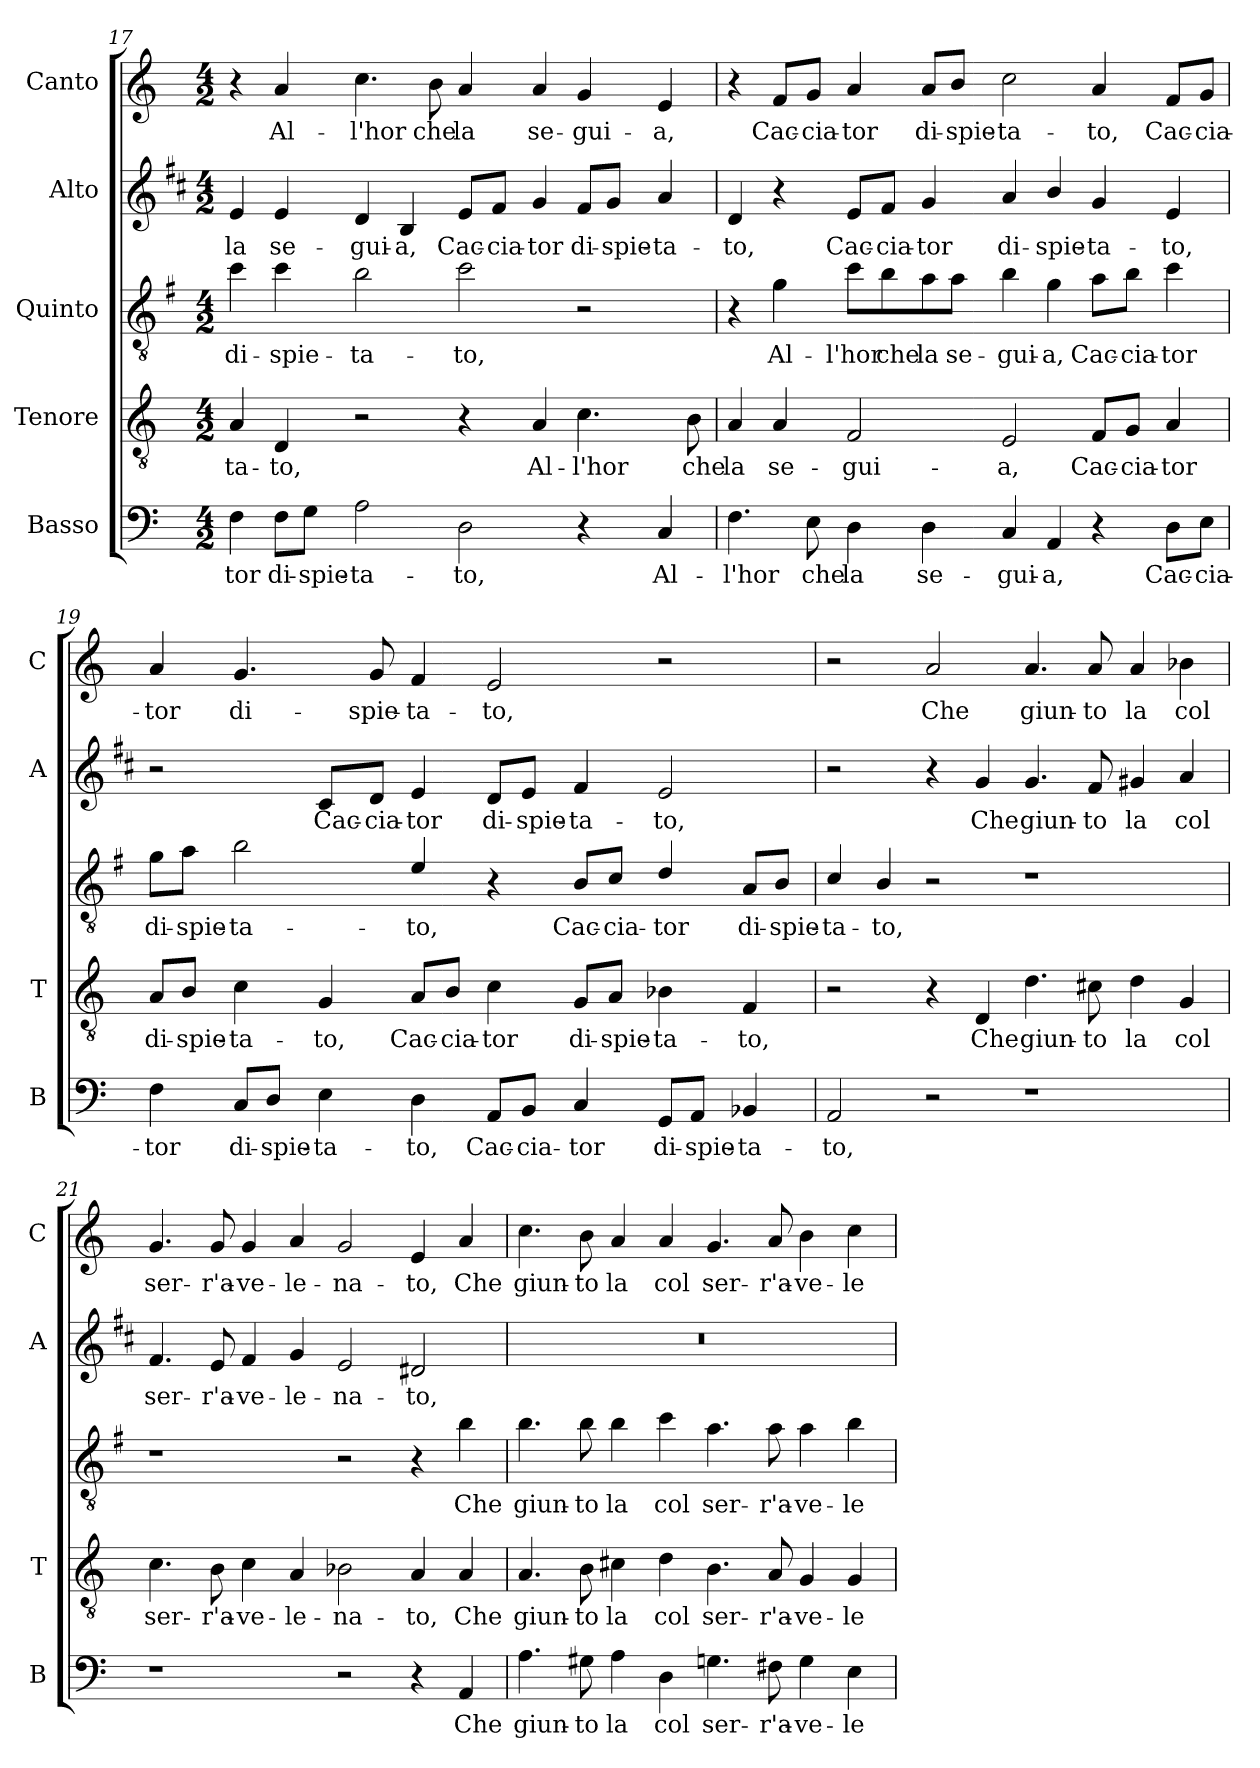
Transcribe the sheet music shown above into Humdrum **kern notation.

**kern	**text	**kern	**text	**kern	**text	**kern	**text	**kern	**text
*part5	*part5	*part4	*part4	*part3	*part3	*part2	*part2	*part1	*part1
*staff5	*staff5	*staff4	*staff4	*staff3	*staff3	*staff2	*staff2	*staff1	*staff1
*I"Basso	*	*I"Tenore	*	*I"Quinto	*	*I"Alto	*	*I"Canto	*
*I'B	*	*I'T	*	*	*	*I'A	*	*I'C	*
!!LO:LB:g=z
*clefF4	*	*clefGv2	*	*clefGv2	*	*clefG2	*	*clefG2	*
*	*	*	*	*ITrd4c7	*	*ITrd1c2	*	*	*
*k[]	*	*k[]	*	*k[]	*	*k[]	*	*k[]	*
*C:	*	*C:	*	*C:	*	*C:	*	*C:	*
*M4/2	*	*M4/2	*	*M4/2	*	*M4/2	*	*M4/2	*
=17	=17	=17	=17	=17	=17	=17	=17	=17	=17
!	!LO:LY:b	!	!LO:LY:b	!	!LO:LY:b	!	!LO:LY:b	!	!
4F\	-tor	4A/	-ta-	4f\	di-	4d/	la	4r	.
!	!LO:LY:b	!	!LO:LY:b	!	!LO:LY:b	!	!LO:LY:b	!	!LO:LY:b
8F\L	di-	4D/	-to,	4f\	-spie-	4d/	se-	4a/	Al-
!	!LO:LY:b	!	!	!	!	!	!	!	!
8G\J	-spie-	.	.	.	.	.	.	.	.
!	!LO:LY:b	!	!	!	!LO:LY:b	!	!LO:LY:b	!	!LO:LY:b
2A\	-ta-	2r	.	2e\	-ta-	4c/	-gui-	4.cc\	-l'hor
!	!	!	!	!	!	!	!LO:LY:b	!	!
.	.	.	.	.	.	4A/	-a,	.	.
!	!	!	!	!	!	!	!	!	!LO:LY:b
.	.	.	.	.	.	.	.	8b\	che
!	!LO:LY:b	!	!	!	!LO:LY:b	!	!LO:LY:b	!	!LO:LY:b
2D\	-to,	4r	.	2f\	-to,	8d/L	Cac-	4a/	la
!	!	!	!	!	!	!	!LO:LY:b	!	!
.	.	.	.	.	.	8e/J	-cia-	.	.
!	!	!	!LO:LY:b	!	!	!	!LO:LY:b	!	!LO:LY:b
.	.	4A/	Al-	.	.	4f/	-tor	4a/	se-
!	!	!	!LO:LY:b	!	!	!	!LO:LY:b	!	!LO:LY:b
4r	.	4.c\	-l'hor	2r	.	8e/L	di-	4g/	-gui-
!	!	!	!	!	!	!	!LO:LY:b	!	!
.	.	.	.	.	.	8f/J	-spie-	.	.
!	!LO:LY:b	!	!	!	!	!	!LO:LY:b	!	!LO:LY:b
4C/	Al-	.	.	.	.	4g/	-ta-	4e/	-a,
!	!	!	!LO:LY:b	!	!	!	!	!	!
.	.	8B\	che	.	.	.	.	.	.
=18	=18	=18	=18	=18	=18	=18	=18	=18	=18
!	!LO:LY:b	!	!LO:LY:b	!	!	!	!LO:LY:b	!	!
4.F\	-l'hor	4A/	la	4r	.	4c/	-to,	4r	.
!	!	!	!LO:LY:b	!	!LO:LY:b	!	!	!	!LO:LY:b
.	.	4A/	se-	4c\	Al-	4r	.	8f/L	Cac-
!	!LO:LY:b	!	!	!	!	!	!	!	!LO:LY:b
8E\	che	.	.	.	.	.	.	8g/J	-cia-
!	!LO:LY:b	!	!LO:LY:b	!	!LO:LY:b	!	!LO:LY:b	!	!LO:LY:b
4D\	la	2F/	-gui-	8f\L	-l'hor	8d/L	Cac-	4a/	-tor
!	!	!	!	!	!LO:LY:b	!	!LO:LY:b	!	!
.	.	.	.	8e\	che	8e/J	-cia-	.	.
!	!LO:LY:b	!	!	!	!LO:LY:b	!	!LO:LY:b	!	!LO:LY:b
4D\	se-	.	.	8d\	la	4f/	-tor	8a/L	di-
!	!	!	!	!	!LO:LY:b	!	!	!	!LO:LY:b
.	.	.	.	8d\J	se-	.	.	8b/J	-spie-
!	!LO:LY:b	!	!LO:LY:b	!	!LO:LY:b	!	!LO:LY:b	!	!LO:LY:b
4C/	-gui-	2E/	-a,	4e\	-gui-	4g/	di-	2cc\	-ta-
!	!LO:LY:b	!	!	!	!LO:LY:b	!	!LO:LY:b	!	!
4AA/	-a,	.	.	4c\	-a,	4a/	-spie-	.	.
!	!	!	!LO:LY:b	!	!LO:LY:b	!	!LO:LY:b	!	!LO:LY:b
4r	.	8F/L	Cac-	8d\L	Cac-	4f/	-ta-	4a/	-to,
!	!	!	!LO:LY:b	!	!LO:LY:b	!	!	!	!
.	.	8G/J	-cia-	8e\J	-cia-	.	.	.	.
!	!LO:LY:b	!	!LO:LY:b	!	!LO:LY:b	!	!LO:LY:b	!	!LO:LY:b
8D\L	Cac-	4A/	-tor	4f\	-tor	4d/	-to,	8f/L	Cac-
!	!LO:LY:b	!	!	!	!	!	!	!	!LO:LY:b
8E\J	-cia-	.	.	.	.	.	.	8g/J	-cia-
!!LO:PB:g=z
=19	=19	=19	=19	=19	=19	=19	=19	=19	=19
!	!LO:LY:b	!	!LO:LY:b	!	!LO:LY:b	!	!	!	!LO:LY:b
4F\	-tor	8A/L	di-	8c\L	di-	2r	.	4a/	-tor
!	!	!	!LO:LY:b	!	!LO:LY:b	!	!	!	!
.	.	8B/J	-spie-	8d\J	-spie-	.	.	.	.
!	!LO:LY:b	!	!LO:LY:b	!	!LO:LY:b	!	!	!	!LO:LY:b
8C/L	di-	4c\	-ta-	2e\	-ta-	.	.	4.g/	di-
!	!LO:LY:b	!	!	!	!	!	!	!	!
8D/J	-spie-	.	.	.	.	.	.	.	.
!	!LO:LY:b	!	!LO:LY:b	!	!	!	!LO:LY:b	!	!
4E\	-ta-	4G/	-to,	.	.	8B/L	Cac-	.	.
!	!	!	!	!	!	!	!LO:LY:b	!	!LO:LY:b
.	.	.	.	.	.	8c/J	-cia-	8g/	-spie-
!	!LO:LY:b	!	!LO:LY:b	!	!LO:LY:b	!	!LO:LY:b	!	!LO:LY:b
4D\	-to,	8A/L	Cac-	4A/	-to,	4d/	-tor	4f/	-ta-
!	!	!	!LO:LY:b	!	!	!	!	!	!
.	.	8B/J	-cia-	.	.	.	.	.	.
!	!LO:LY:b	!	!LO:LY:b	!	!	!	!LO:LY:b	!	!LO:LY:b
8AA/L	Cac-	4c\	-tor	4r	.	8c/L	di-	2e/	-to,
!	!LO:LY:b	!	!	!	!	!	!LO:LY:b	!	!
8BB/J	-cia-	.	.	.	.	8d/J	-spie-	.	.
!	!LO:LY:b	!	!LO:LY:b	!	!LO:LY:b	!	!LO:LY:b	!	!
4C/	-tor	8G/L	di-	8E/L	Cac-	4e/	-ta-	.	.
!	!	!	!LO:LY:b	!	!LO:LY:b	!	!	!	!
.	.	8A/J	-spie-	8F/J	-cia-	.	.	.	.
!	!LO:LY:b	!	!LO:LY:b	!	!LO:LY:b	!	!LO:LY:b	!	!
8GG/L	di-	4B-X\	-ta-	4G/	-tor	2d/	-to,	2r	.
!	!LO:LY:b	!	!	!	!	!	!	!	!
8AA/J	-spie-	.	.	.	.	.	.	.	.
!	!LO:LY:b	!	!LO:LY:b	!	!LO:LY:b	!	!	!	!
4BB-X/	-ta-	4F/	-to,	8D/L	di-	.	.	.	.
!	!	!	!	!	!LO:LY:b	!	!	!	!
.	.	.	.	8E/J	-spie-	.	.	.	.
=20	=20	=20	=20	=20	=20	=20	=20	=20	=20
!	!LO:LY:b	!	!	!	!LO:LY:b	!	!	!	!
2AA/	-to,	2r	.	4F/	-ta-	2r	.	2r	.
!	!	!	!	!	!LO:LY:b	!	!	!	!
.	.	.	.	4E/	-to,	.	.	.	.
!	!	!	!	!	!	!	!	!	!LO:LY:b
2r	.	4r	.	2r	.	4r	.	2a/	Che
!	!	!	!LO:LY:b	!	!	!	!LO:LY:b	!	!
.	.	4D/	Che	.	.	4f/	Che	.	.
!	!	!	!LO:LY:b	!	!	!	!LO:LY:b	!	!LO:LY:b
1r	.	4.d\	giun-	1r	.	4.f/	giun-	4.a/	giun-
!	!	!	!LO:LY:b	!	!	!	!LO:LY:b	!	!LO:LY:b
.	.	8c#X\	-to	.	.	8e/	-to	8a/	-to
!	!	!	!LO:LY:b	!	!	!	!LO:LY:b	!	!LO:LY:b
.	.	4d\	la	.	.	4f#X/	la	4a/	la
!	!	!	!LO:LY:b	!	!	!	!LO:LY:b	!	!LO:LY:b
.	.	4G/	col	.	.	4g/	col	4b-X\	col
=21	=21	=21	=21	=21	=21	=21	=21	=21	=21
!	!	!	!LO:LY:b	!	!	!	!LO:LY:b	!	!LO:LY:b
1r	.	4.c\	ser-	1r	.	4.e/	ser-	4.g/	ser-
!	!	!	!LO:LY:b	!	!	!	!LO:LY:b	!	!LO:LY:b
.	.	8B\	-r'a-	.	.	8d/	-r'a-	8g/	-r'a-
!	!	!	!LO:LY:b	!	!	!	!LO:LY:b	!	!LO:LY:b
.	.	4c\	-ve-	.	.	4e/	-ve-	4g/	-ve-
!	!	!	!LO:LY:b	!	!	!	!LO:LY:b	!	!LO:LY:b
.	.	4A/	-le-	.	.	4f/	-le-	4a/	-le-
!	!	!	!LO:LY:b	!	!	!	!LO:LY:b	!	!LO:LY:b
2r	.	2B-X\	-na-	2r	.	2d/	-na-	2g/	-na-
!	!	!	!LO:LY:b	!	!	!	!LO:LY:b	!	!LO:LY:b
4r	.	4A/	-to,	4r	.	2c#X/	-to,	4e/	-to,
!	!LO:LY:b	!	!LO:LY:b	!	!LO:LY:b	!	!	!	!LO:LY:b
4AA/	Che	4A/	Che	4e\	Che	.	.	4a/	Che
!!LO:LB:g=z
=22	=22	=22	=22	=22	=22	=22	=22	=22	=22
!	!LO:LY:b	!	!LO:LY:b	!	!LO:LY:b	!	!	!	!LO:LY:b
4.A\	giun-	4.A/	giun-	4.e\	giun-	0r	.	4.cc\	giun-
!	!LO:LY:b	!	!LO:LY:b	!	!LO:LY:b	!	!	!	!LO:LY:b
8G#X\	-to	8B\	-to	8e\	-to	.	.	8b\	-to
!	!LO:LY:b	!	!LO:LY:b	!	!LO:LY:b	!	!	!	!LO:LY:b
4A\	la	4c#X\	la	4e\	la	.	.	4a/	la
!	!LO:LY:b	!	!LO:LY:b	!	!LO:LY:b	!	!	!	!LO:LY:b
4D\	col	4d\	col	4f\	col	.	.	4a/	col
!	!LO:LY:b	!	!LO:LY:b	!	!LO:LY:b	!	!	!	!LO:LY:b
4.Gn\	ser-	4.B\	ser-	4.d\	ser-	.	.	4.g/	ser-
!	!LO:LY:b	!	!LO:LY:b	!	!LO:LY:b	!	!	!	!LO:LY:b
8F#X\	-r'a-	8A/	-r'a-	8d\	-r'a-	.	.	8a/	-r'a-
!	!LO:LY:b	!	!LO:LY:b	!	!LO:LY:b	!	!	!	!LO:LY:b
4G\	-ve-	4G/	-ve-	4d\	-ve-	.	.	4b\	-ve-
!	!LO:LY:b	!	!LO:LY:b	!	!LO:LY:b	!	!	!	!LO:LY:b
4E\	-le-	4G/	-le-	4e\	-le-	.	.	4cc\	-le-
=	=	=	=	=	=	=	=	=	=
*-	*-	*-	*-	*-	*-	*-	*-	*-	*-
